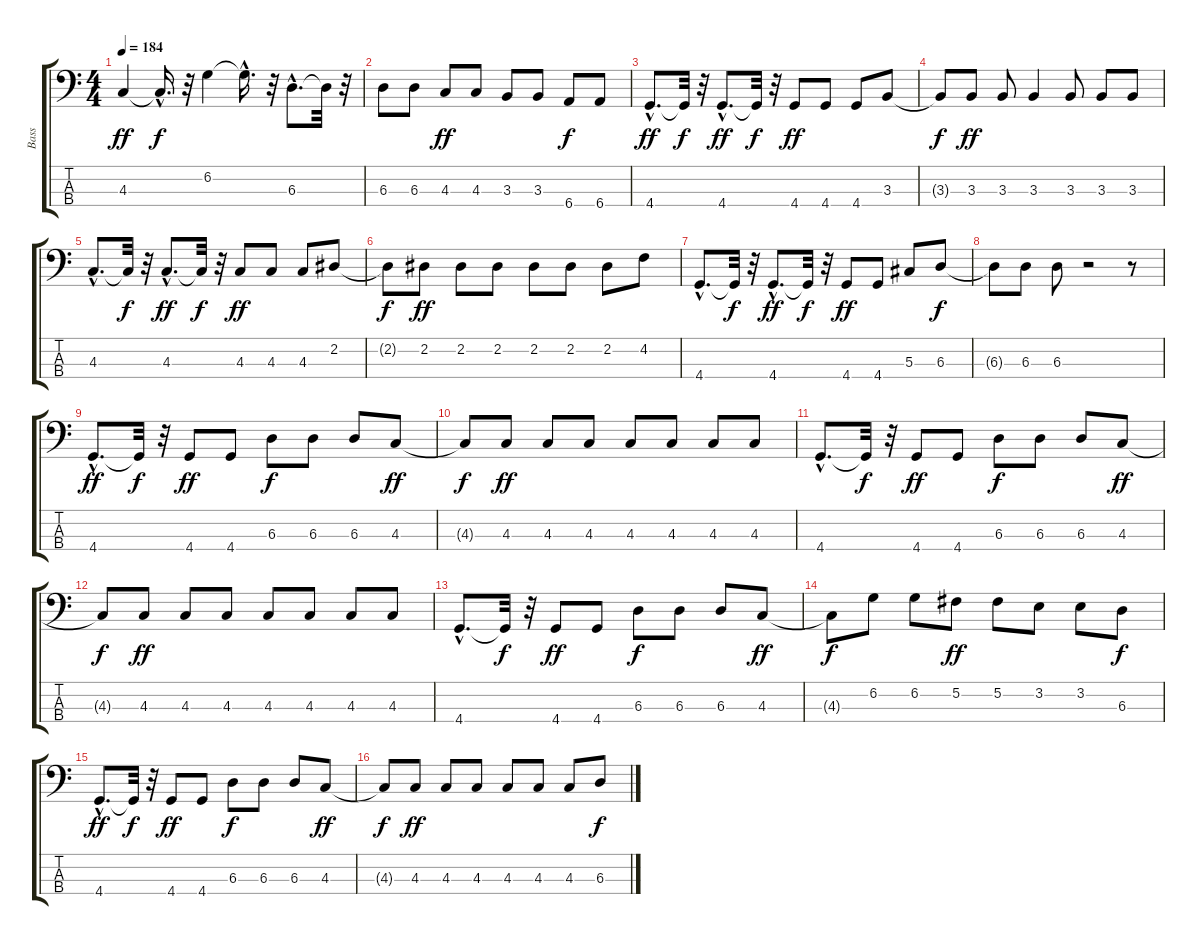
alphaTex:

\track ("Bass" "Bass") {instrument electricbassfinger}
\staff {score tabs}
\tuning (Gb2 Db2 Ab1 Eb1) {hide}
\ts (4 4)
\tempo 184
\clef f4
\ks c
4.3.4{dy ff} 4.3{hac t}.16{d dy f} r.32 6.2.4 6.2{hac t}.16{d} r.32 6.3{hac}.8{d} 6.3{t}.32 r.32 |
6.3.8 6.3.8 4.3.8{dy ff} 4.3.8 3.3.8 3.3.8 6.4.8{dy f} 6.4.8 |
4.4{hac}.8{d dy ff} 4.4{t}.32{dy f} r.32 4.4{hac}.8{d dy ff} 4.4{t}.32{dy f} r.32 4.4.8{dy ff} 4.4.8 4.4.8 3.3.8 |
3.3{t}.8{dy f} 3.3.8{dy ff} 3.3.8 3.3.4 3.3.8 3.3.8 3.3.8 |
4.3{hac}.8{d} 4.3{t}.32{dy f} r.32 4.3{hac}.8{d dy ff} 4.3{t}.32{dy f} r.32 4.3.8{dy ff} 4.3.8 4.3.8 2.2.8 |
2.2{t}.8{dy f} 2.2.8{dy ff} 2.2.8 2.2.8 2.2.8 2.2.8 2.2.8 4.2.8 |
4.4{hac}.8{d} 4.4{t}.32{dy f} r.32 4.4{hac}.8{d dy ff} 4.4{t}.32{dy f} r.32 4.4.8{dy ff} 4.4.8 5.3.8 6.3.8{dy f} |
6.3{t}.8 6.3.8 6.3.8 r.2 r.8 |
4.4{hac}.8{d dy ff} 4.4{t}.32{dy f} r.32 4.4.8{dy ff} 4.4.8 6.3.8{dy f} 6.3.8 6.3.8 4.3.8{dy ff} |
4.3{t}.8{dy f} 4.3.8{dy ff} 4.3.8 4.3.8 4.3.8 4.3.8 4.3.8 4.3.8 |
4.4{hac}.8{d} 4.4{t}.32{dy f} r.32 4.4.8{dy ff} 4.4.8 6.3.8{dy f} 6.3.8 6.3.8 4.3.8{dy ff} |
4.3{t}.8{dy f} 4.3.8{dy ff} 4.3.8 4.3.8 4.3.8 4.3.8 4.3.8 4.3.8 |
4.4{hac}.8{d} 4.4{t}.32{dy f} r.32 4.4.8{dy ff} 4.4.8 6.3.8{dy f} 6.3.8 6.3.8 4.3.8{dy ff} |
4.3{t}.8{dy f} 6.2.8 6.2.8 5.2.8{dy ff} 5.2.8 3.2.8 3.2.8 6.3.8{dy f} |
4.4{hac}.8{d dy ff} 4.4{t}.32{dy f} r.32 4.4.8{dy ff} 4.4.8 6.3.8{dy f} 6.3.8 6.3.8 4.3.8{dy ff} |
4.3{t}.8{dy f} 4.3.8{dy ff} 4.3.8 4.3.8 4.3.8 4.3.8 4.3.8 6.3.8{dy f}
